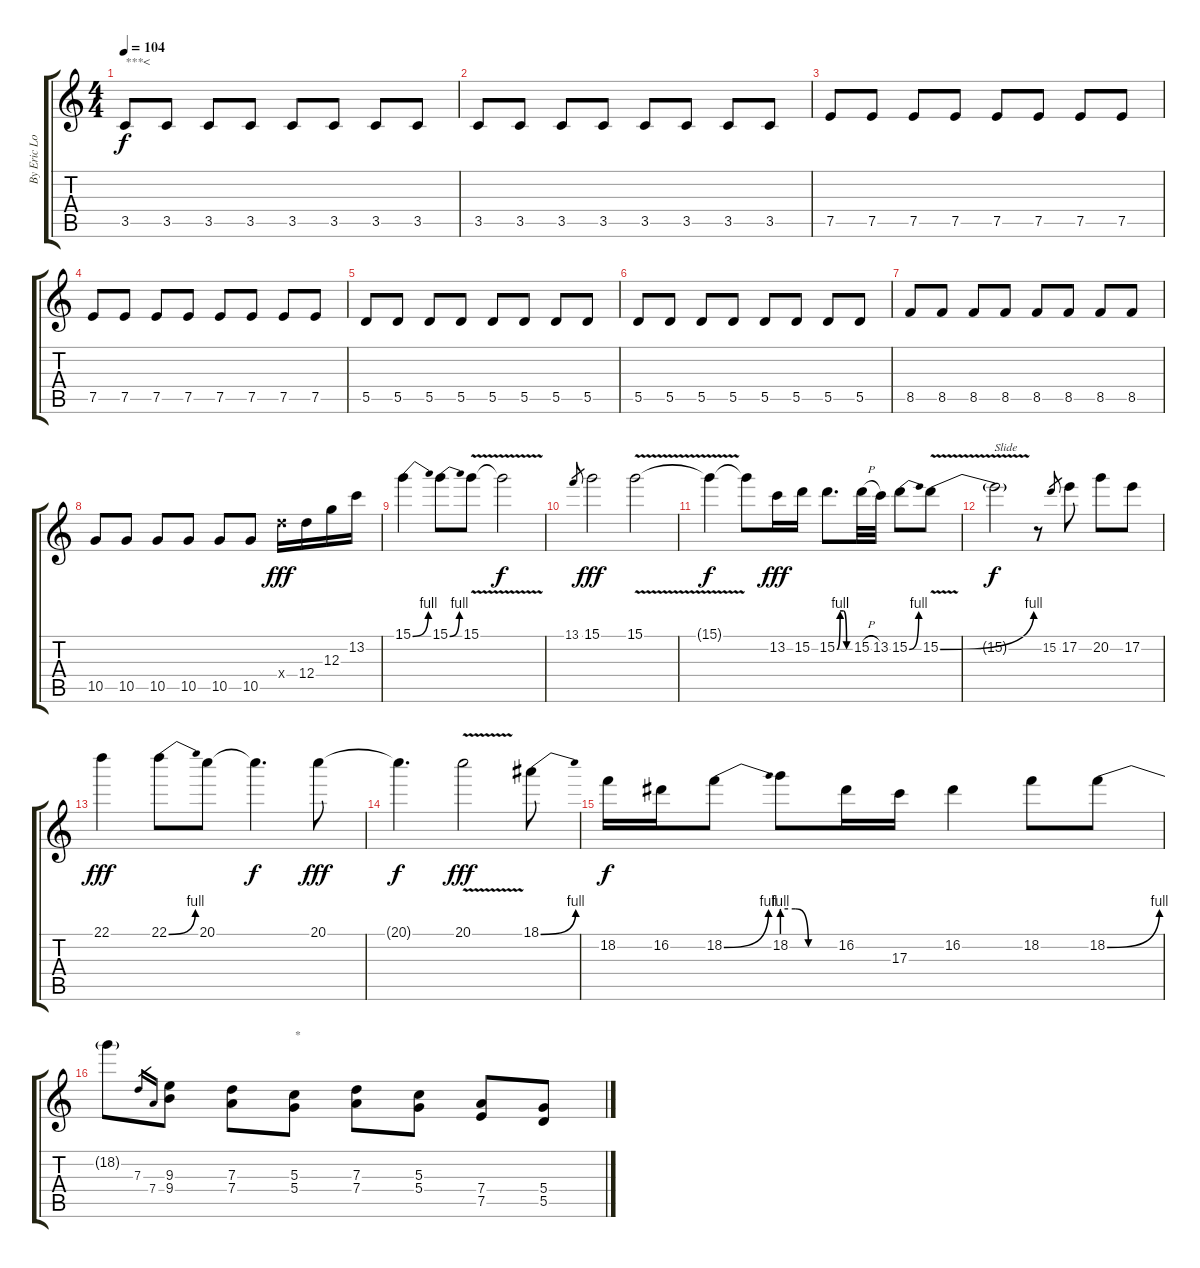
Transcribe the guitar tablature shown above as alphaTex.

\track ("By Eric Lo" "By Eric Lo") {instrument distortionguitar}
\staff {score tabs}
\tuning (E4 B3 G3 D3 A2 E2) {hide}
\ts (4 4)
\tempo 104
\clef g2
\ks c
3.5.8{txt "***<" dy f instrument distortionguitar} 3.5.8 3.5.8 3.5.8 3.5.8 3.5.8 3.5.8 3.5.8 |
3.5.8 3.5.8 3.5.8 3.5.8 3.5.8 3.5.8 3.5.8 3.5.8 |
7.5.8 7.5.8 7.5.8 7.5.8 7.5.8 7.5.8 7.5.8 7.5.8 |
7.5.8 7.5.8 7.5.8 7.5.8 7.5.8 7.5.8 7.5.8 7.5.8 |
5.5.8 5.5.8 5.5.8 5.5.8 5.5.8 5.5.8 5.5.8 5.5.8 |
5.5.8 5.5.8 5.5.8 5.5.8 5.5.8 5.5.8 5.5.8 5.5.8 |
8.5.8 8.5.8 8.5.8 8.5.8 8.5.8 8.5.8 8.5.8 8.5.8 |
10.5.8 10.5.8 10.5.8 10.5.8 10.5.8 10.5.8 12.4{x}.16{dy fff} 12.4.16 12.3.16 13.2.16 |
15.1{be (bend 0 0 60 4)}.4 15.1{be (bend 0 0 60 4)}.8 15.1{v}.8 15.1{t}.2{dy f} |
13.1.8{gr} 15.1.2{dy fff} 15.1{v}.2 |
15.1{t}.4{dy f} 15.1{t}.8 13.2.16{dy fff} 15.2.16 15.2{be (custom 0 0 15 4 30 4 45 0 60 0)}.8{d} 15.2{h}.32 13.2.32 15.2{be (bend 0 0 60 4)}.8 15.2{be (bend 0 0 60 4) v}.8 |
15.2{t}.2{txt "Slide" dy f} r.8 15.2.8{gr} 17.2.8 20.2.8 17.2.8 |
22.1.4{dy fff} 22.1{be (bend 0 0 60 4)}.8 20.1.8 20.1{t}.4{d dy f} 20.1.8{dy fff} |
20.1{t}.4{d dy f} 20.1{v}.2{dy fff} 18.1{be (bend 0 0 60 4)}.8 |
18.2.16{dy f} 16.2.16 18.2{be (bend 0 0 60 4)}.8 18.2{be (custom 0 4 15 4 30 0 60 0)}.8 16.2.16 17.3.16 16.2.4 18.2.8 18.2{be (bend 0 0 60 4)}.8 |
18.2{t}.8 7.3.16{gr} 7.4.16{gr} (9.3 9.4).8 (7.3 7.4).8 (5.3 5.4).8{txt "*"} (7.3 7.4).8 (5.3 5.4).8 (7.4 7.5).8 (5.4 5.5).8
